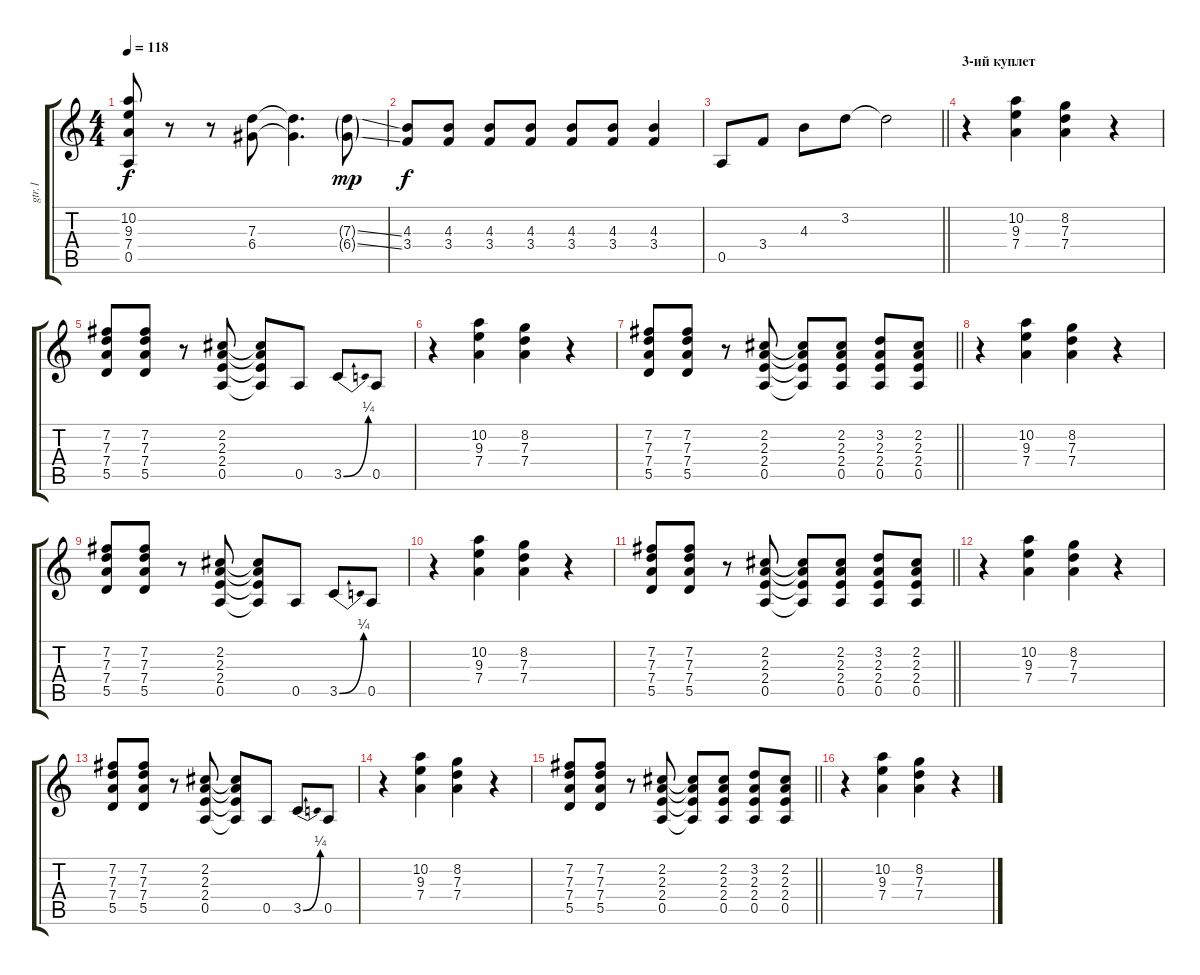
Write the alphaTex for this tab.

\track ("gtr.1" "gtr.1") {instrument distortionguitar}
\staff {score tabs}
\tuning (E4 B3 G3 D3 A2 E2) {hide}
\ts (4 4)
\tempo 118
\clef g2
\ks c
(10.2 9.3 7.4 0.5).8{dy f} r.8 r.8 (7.3 6.4).8 (7.3{t} 6.4{t}).4{d} (7.3{ss g} 6.4{ss g}).8{dy mp} |
(4.3 3.4).8{dy f} (4.3 3.4).8 (4.3 3.4).8 (4.3 3.4).8 (4.3 3.4).8 (4.3 3.4).8 (4.3 3.4).4 |
\barLineRight lightlight
0.5.8 3.4.8 4.3.8 3.2.8 3.2{t}.2 |
\section ("" "3-ий куплет")
r.4 (10.2 9.3 7.4).4 (8.2 7.3 7.4).4 r.4 |
(7.2 7.3 7.4 5.5).8 (7.2 7.3 7.4 5.5).8 r.8 (2.2 2.3 2.4 0.5).8 (2.2{t} 2.3{t} 2.4{t} 0.5{t}).8 0.5.8 3.5{be (bend 0 0 60 1)}.8 0.5.8 |
r.4 (10.2 9.3 7.4).4 (8.2 7.3 7.4).4 r.4 |
\barLineRight lightlight
(7.2 7.3 7.4 5.5).8 (7.2 7.3 7.4 5.5).8 r.8 (2.2 2.3 2.4 0.5).8 (2.2{t} 2.3{t} 2.4{t} 0.5{t}).8 (2.2 2.3 2.4 0.5).8 (3.2 2.3 2.4 0.5).8 (2.2 2.3 2.4 0.5).8 |
r.4 (10.2 9.3 7.4).4 (8.2 7.3 7.4).4 r.4 |
(7.2 7.3 7.4 5.5).8 (7.2 7.3 7.4 5.5).8 r.8 (2.2 2.3 2.4 0.5).8 (2.2{t} 2.3{t} 2.4{t} 0.5{t}).8 0.5.8 3.5{be (bend 0 0 60 1)}.8 0.5.8 |
r.4 (10.2 9.3 7.4).4 (8.2 7.3 7.4).4 r.4 |
\barLineRight lightlight
(7.2 7.3 7.4 5.5).8 (7.2 7.3 7.4 5.5).8 r.8 (2.2 2.3 2.4 0.5).8 (2.2{t} 2.3{t} 2.4{t} 0.5{t}).8 (2.2 2.3 2.4 0.5).8 (3.2 2.3 2.4 0.5).8 (2.2 2.3 2.4 0.5).8 |
r.4 (10.2 9.3 7.4).4 (8.2 7.3 7.4).4 r.4 |
(7.2 7.3 7.4 5.5).8 (7.2 7.3 7.4 5.5).8 r.8 (2.2 2.3 2.4 0.5).8 (2.2{t} 2.3{t} 2.4{t} 0.5{t}).8 0.5.8 3.5{be (bend 0 0 60 1)}.8 0.5.8 |
r.4 (10.2 9.3 7.4).4 (8.2 7.3 7.4).4 r.4 |
\barLineRight lightlight
(7.2 7.3 7.4 5.5).8 (7.2 7.3 7.4 5.5).8 r.8 (2.2 2.3 2.4 0.5).8 (2.2{t} 2.3{t} 2.4{t} 0.5{t}).8 (2.2 2.3 2.4 0.5).8 (3.2 2.3 2.4 0.5).8 (2.2 2.3 2.4 0.5).8 |
r.4 (10.2 9.3 7.4).4 (8.2 7.3 7.4).4 r.4
